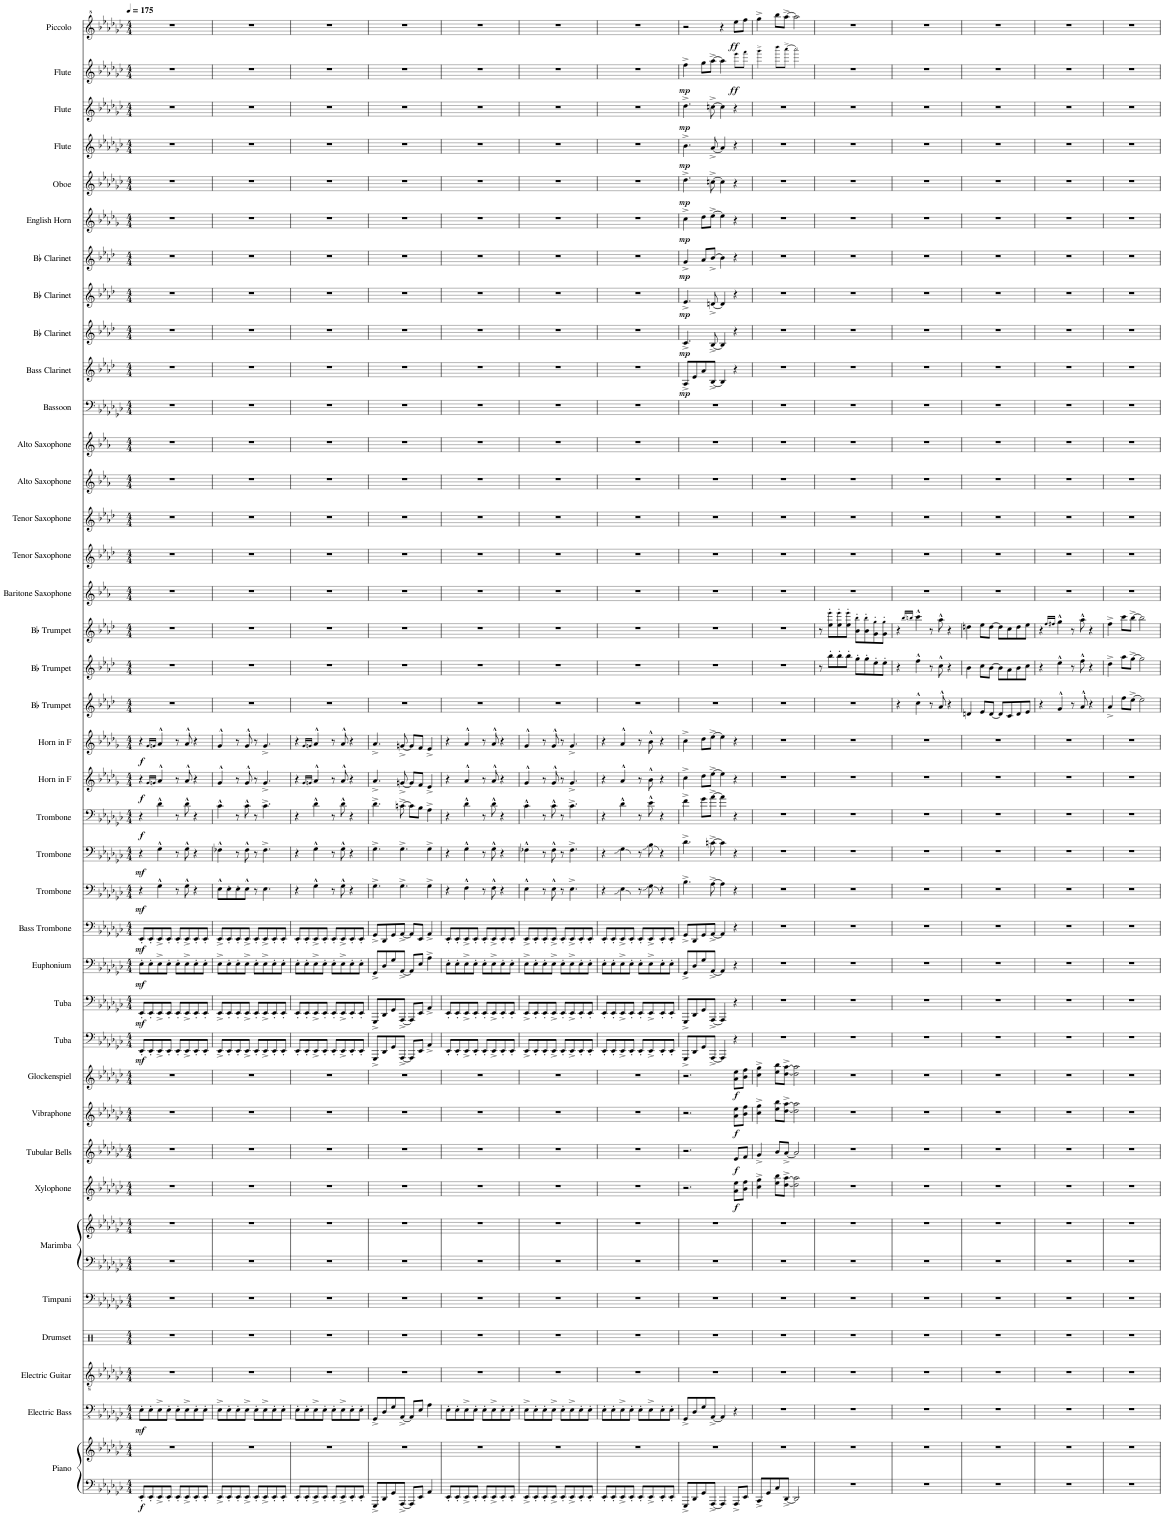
**kern	**kern	**dynam	**kern	**dynam	**kern	**kern	**kern	**kern	**kern	**kern	**dynam	**kern	**dynam	**kern	**dynam	**kern	**dynam	**kern	**dynam	**kern	**dynam	**kern	**dynam	**kern	**dynam	**kern	**dynam	**kern	**dynam	**kern	**dynam	**kern	**dynam	**kern	**dynam	**kern	**kern	**kern	**kern	**kern	**kern	**kern	**kern	**kern	**kern	**dynam	**kern	**dynam	**kern	**dynam	**kern	**dynam	**kern	**dynam	**kern	**dynam	**kern	**dynam	**kern	**dynam	**kern	**dynam	**kern	**dynam
*part38	*part38	*part38	*part37	*part37	*part36	*part35	*part34	*part33	*part33	*part32	*part32	*part31	*part31	*part30	*part30	*part29	*part29	*part28	*part28	*part27	*part27	*part26	*part26	*part25	*part25	*part24	*part24	*part23	*part23	*part22	*part22	*part21	*part21	*part20	*part20	*part19	*part18	*part17	*part16	*part15	*part14	*part13	*part12	*part11	*part10	*part10	*part9	*part9	*part8	*part8	*part7	*part7	*part6	*part6	*part5	*part5	*part4	*part4	*part3	*part3	*part2	*part2	*part1	*part1
*staff40	*staff39	*staff39/40	*staff38	*staff38	*staff37	*staff36	*staff35	*staff34	*staff33	*staff32	*staff32	*staff31	*staff31	*staff30	*staff30	*staff29	*staff29	*staff28	*staff28	*staff27	*staff27	*staff26	*staff26	*staff25	*staff25	*staff24	*staff24	*staff23	*staff23	*staff22	*staff22	*staff21	*staff21	*staff20	*staff20	*staff19	*staff18	*staff17	*staff16	*staff15	*staff14	*staff13	*staff12	*staff11	*staff10	*staff10	*staff9	*staff9	*staff8	*staff8	*staff7	*staff7	*staff6	*staff6	*staff5	*staff5	*staff4	*staff4	*staff3	*staff3	*staff2	*staff2	*staff1	*staff1
*I"Piano	*	*	*I"Electric Bass	*	*I"Electric Guitar	*I"Drumset	*I"Timpani	*I"Marimba	*	*I"Xylophone	*	*I"Tubular Bells	*	*I"Vibraphone	*	*I"Glockenspiel	*	*I"Tuba	*	*I"Tuba	*	*I"Euphonium	*	*I"Bass Trombone	*	*I"Trombone	*	*I"Trombone	*	*I"Trombone	*	*I"Horn in F	*	*I"Horn in F	*	*I"Bb Trumpet	*I"Bb Trumpet	*I"Bb Trumpet	*I"Baritone Saxophone	*I"Tenor Saxophone	*I"Tenor Saxophone	*I"Alto Saxophone	*I"Alto Saxophone	*I"Bassoon	*I"Bass Clarinet	*	*I"Bb Clarinet	*	*I"Bb Clarinet	*	*I"Bb Clarinet	*	*I"English Horn	*	*I"Oboe	*	*I"Flute	*	*I"Flute	*	*I"Flute	*	*I"Piccolo	*
*I'Pno.	*	*	*I'El. B.	*	*I'El. Guit.	*I'Drs.	*I'Timp.	*I'Mrm.	*	*I'Xyl.	*	*I'Tu. Be.	*	*I'Vib.	*	*I'Glk.	*	*I'Tba.	*	*I'Tba.	*	*I'Euph.	*	*I'B. Tbn.	*	*I'Tbn.	*	*I'Tbn.	*	*I'Tbn.	*	*	*	*	*	*I'Bb Tpt.	*I'Bb Tpt.	*I'Bb Tpt.	*I'Bar. Sax.	*I'T. Sax.	*I'T. Sax.	*I'A. Sax.	*I'A. Sax.	*I'Bsn.	*I'B. Cl.	*	*I'Bb Cl.	*	*I'Bb Cl.	*	*I'Bb Cl.	*	*I'E. Hn.	*	*I'Ob.	*	*I'Fl.	*	*I'Fl.	*	*I'Fl.	*	*I'Picc.	*
*clefF4	*clefG2	*	*clefFv4	*	*clefGv2	*clefX	*clefF4	*clefF4	*clefG2	*clefG2	*	*clefG2	*	*clefG2	*	*clefG2	*	*clefF4	*	*clefF4	*	*clefF4	*	*clefF4	*	*clefF4	*	*clefF4	*	*clefF4	*	*clefG2	*	*clefG2	*	*clefG2	*clefG2	*clefG2	*clefG2	*clefG2	*clefG2	*clefG2	*clefG2	*clefF4	*clefG2	*	*clefG2	*	*clefG2	*	*clefG2	*	*clefG2	*	*clefG2	*	*clefG2	*	*clefG2	*	*clefG2	*	*clefG^2	*
*	*	*	*	*	*	*	*	*	*	*Trd-7c-12	*	*	*	*	*	*Trd-14c-24	*	*	*	*	*	*	*	*	*	*	*	*	*	*	*	*Trd4c7	*	*Trd4c7	*	*Trd1c2	*Trd1c2	*Trd1c2	*Trd12c21	*Trd8c14	*Trd8c14	*Trd5c9	*Trd5c9	*	*Trd8c14	*	*Trd1c2	*	*Trd1c2	*	*Trd1c2	*	*Trd4c7	*	*	*	*	*	*	*	*	*	*Trd-7c-12	*
*k[b-e-a-d-g-c-]	*k[b-e-a-d-g-c-]	*	*k[b-e-a-d-g-c-]	*	*k[b-e-a-d-g-c-]	*k[]	*k[b-e-a-d-g-c-]	*k[b-e-a-d-g-c-]	*k[b-e-a-d-g-c-]	*k[b-e-a-d-g-c-]	*	*k[b-e-a-d-g-c-]	*	*k[b-e-a-d-g-c-]	*	*k[b-e-a-d-g-c-]	*	*k[b-e-a-d-g-c-]	*	*k[b-e-a-d-g-c-]	*	*k[b-e-a-d-g-c-]	*	*k[b-e-a-d-g-c-]	*	*k[b-e-a-d-g-c-]	*	*k[b-e-a-d-g-c-]	*	*k[b-e-a-d-g-c-]	*	*k[b-e-a-d-g-]	*	*k[b-e-a-d-g-]	*	*k[b-e-a-d-]	*k[b-e-a-d-]	*k[b-e-a-d-]	*k[b-e-a-]	*k[b-e-a-d-]	*k[b-e-a-d-]	*k[b-e-a-]	*k[b-e-a-]	*k[b-e-a-d-g-c-]	*k[b-e-a-d-]	*	*k[b-e-a-d-]	*	*k[b-e-a-d-]	*	*k[b-e-a-d-]	*	*k[b-e-a-d-g-]	*	*k[b-e-a-d-g-c-]	*	*k[b-e-a-d-g-c-]	*	*k[b-e-a-d-g-c-]	*	*k[b-e-a-d-g-c-]	*	*k[b-e-a-d-g-c-]	*
*M4/4	*M4/4	*	*M4/4	*	*M4/4	*M4/4	*M4/4	*M4/4	*M4/4	*M4/4	*	*M4/4	*	*M4/4	*	*M4/4	*	*M4/4	*	*M4/4	*	*M4/4	*	*M4/4	*	*M4/4	*	*M4/4	*	*M4/4	*	*M4/4	*	*M4/4	*	*M4/4	*M4/4	*M4/4	*M4/4	*M4/4	*M4/4	*M4/4	*M4/4	*M4/4	*M4/4	*	*M4/4	*	*M4/4	*	*M4/4	*	*M4/4	*	*M4/4	*	*M4/4	*	*M4/4	*	*M4/4	*	*M4/4	*
*MM175	*MM175	*	*MM175	*	*MM175	*MM175	*MM175	*MM175	*MM175	*MM175	*	*MM175	*	*MM175	*	*MM175	*	*MM175	*	*MM175	*	*MM175	*	*MM175	*	*MM175	*	*MM175	*	*MM175	*	*MM175	*	*MM175	*	*MM175	*MM175	*MM175	*MM175	*MM175	*MM175	*MM175	*MM175	*MM175	*MM175	*	*MM175	*	*MM175	*	*MM175	*	*MM175	*	*MM175	*	*MM175	*	*MM175	*	*MM175	*	*MM175	*
=1	=1	=1	=1	=1	=1	=1	=1	=1	=1	=1	=1	=1	=1	=1	=1	=1	=1	=1	=1	=1	=1	=1	=1	=1	=1	=1	=1	=1	=1	=1	=1	=1	=1	=1	=1	=1	=1	=1	=1	=1	=1	=1	=1	=1	=1	=1	=1	=1	=1	=1	=1	=1	=1	=1	=1	=1	=1	=1	=1	=1	=1	=1	=1	=1
!	!	!LO:DY:b=2	!	!LO:DY:b	!	!	!	!	!	!	!	!	!	!	!	!	!	!	!LO:DY:b	!	!LO:DY:b	!	!LO:DY:b	!	!LO:DY:b	!	!LO:DY:b	!	!LO:DY:b	!	!LO:DY:b	!	!LO:DY:b	!	!LO:DY:b	!	!	!	!	!	!	!	!	!	!	!	!	!	!	!	!	!	!	!	!	!	!	!	!	!	!	!	!	!
8EE-'/L	1r	f	8EE-'\L	mf	1r	1r	1r	1r	1r	1r	.	1r	.	1r	.	1r	.	8EE-'/L	mf	8EE-'/L	mf	8E-'\L	mf	8EE-'/L	mf	4r	mf	4r	mf	4r	f	4r	f	4r	f	1r	1r	1r	1r	1r	1r	1r	1r	1r	1r	.	1r	.	1r	.	1r	.	1r	.	1r	.	1r	.	1r	.	1r	.	1r	.
8EE-'/	.	.	8EE-'\	.	.	.	.	.	.	.	.	.	.	.	.	.	.	8EE-'/	.	8EE-'/	.	8E-'\	.	8EE-'/	.	.	.	.	.	.	.	.	.	.	.	.	.	.	.	.	.	.	.	.	.	.	.	.	.	.	.	.	.	.	.	.	.	.	.	.	.	.	.	.
.	.	.	.	.	.	.	.	.	.	.	.	.	.	.	.	.	.	.	.	.	.	.	.	.	.	.	.	.	.	.	.	16qg-/LL	.	16qg-/LL	.	.	.	.	.	.	.	.	.	.	.	.	.	.	.	.	.	.	.	.	.	.	.	.	.	.	.	.	.	.
.	.	.	.	.	.	.	.	.	.	.	.	.	.	.	.	.	.	.	.	.	.	.	.	.	.	.	.	.	.	.	.	16qgn/JJ	.	16qgn/JJ	.	.	.	.	.	.	.	.	.	.	.	.	.	.	.	.	.	.	.	.	.	.	.	.	.	.	.	.	.	.
8EE-^/	.	.	8EE-^\	.	.	.	.	.	.	.	.	.	.	.	.	.	.	8EE-^/	.	8EE-^/	.	8E-^\	.	8EE-^/	.	4G-^^\	.	4G-^^\	.	4d-^^\	.	4a-^^/	.	4a-^^/	.	.	.	.	.	.	.	.	.	.	.	.	.	.	.	.	.	.	.	.	.	.	.	.	.	.	.	.	.	.
8EE-'/J	.	.	8EE-'\J	.	.	.	.	.	.	.	.	.	.	.	.	.	.	8EE-'/J	.	8EE-'/J	.	8E-'\J	.	8EE-'/J	.	.	.	.	.	.	.	.	.	.	.	.	.	.	.	.	.	.	.	.	.	.	.	.	.	.	.	.	.	.	.	.	.	.	.	.	.	.	.	.
8EE-'/L	.	.	8EE-'\L	.	.	.	.	.	.	.	.	.	.	.	.	.	.	8EE-'/L	.	8EE-'/L	.	8E-'\L	.	8EE-'/L	.	8r	.	8r	.	8r	.	8r	.	8r	.	.	.	.	.	.	.	.	.	.	.	.	.	.	.	.	.	.	.	.	.	.	.	.	.	.	.	.	.	.
8EE-^/	.	.	8EE-^\	.	.	.	.	.	.	.	.	.	.	.	.	.	.	8EE-^/	.	8EE-^/	.	8E-^\	.	8EE-^/	.	8G-^^\	.	8G-^^\	.	8d-^^\	.	8a-^^/	.	8a-^^/	.	.	.	.	.	.	.	.	.	.	.	.	.	.	.	.	.	.	.	.	.	.	.	.	.	.	.	.	.	.
8EE-'/	.	.	8EE-'\	.	.	.	.	.	.	.	.	.	.	.	.	.	.	8EE-'/	.	8EE-'/	.	8E-'\	.	8EE-'/	.	4r	.	4r	.	4r	.	4r	.	4r	.	.	.	.	.	.	.	.	.	.	.	.	.	.	.	.	.	.	.	.	.	.	.	.	.	.	.	.	.	.
8EE-'/J	.	.	8EE-'\J	.	.	.	.	.	.	.	.	.	.	.	.	.	.	8EE-'/J	.	8EE-'/J	.	8E-'\J	.	8EE-'/J	.	.	.	.	.	.	.	.	.	.	.	.	.	.	.	.	.	.	.	.	.	.	.	.	.	.	.	.	.	.	.	.	.	.	.	.	.	.	.	.
=2	=2	=2	=2	=2	=2	=2	=2	=2	=2	=2	=2	=2	=2	=2	=2	=2	=2	=2	=2	=2	=2	=2	=2	=2	=2	=2	=2	=2	=2	=2	=2	=2	=2	=2	=2	=2	=2	=2	=2	=2	=2	=2	=2	=2	=2	=2	=2	=2	=2	=2	=2	=2	=2	=2	=2	=2	=2	=2	=2	=2	=2	=2	=2	=2
8EE-^/L	1r	.	8EE-^\L	.	1r	1r	1r	1r	1r	1r	.	1r	.	1r	.	1r	.	8EE-^/L	.	8EE-^/L	.	8E-^\L	.	8EE-^/L	.	8E-^^\L	.	4F-X^^\	.	4c-^^\	.	4g-^^/	.	4g-^^/	.	1r	1r	1r	1r	1r	1r	1r	1r	1r	1r	.	1r	.	1r	.	1r	.	1r	.	1r	.	1r	.	1r	.	1r	.	1r	.
8EE-'/	.	.	8EE-'\	.	.	.	.	.	.	.	.	.	.	.	.	.	.	8EE-'/	.	8EE-'/	.	8E-'\	.	8EE-'/	.	8E-'\	.	.	.	.	.	.	.	.	.	.	.	.	.	.	.	.	.	.	.	.	.	.	.	.	.	.	.	.	.	.	.	.	.	.	.	.	.	.
8EE-'/	.	.	8EE-'\	.	.	.	.	.	.	.	.	.	.	.	.	.	.	8EE-'/	.	8EE-'/	.	8E-'\	.	8EE-'/	.	8E-'\	.	8r	.	8r	.	8r	.	8r	.	.	.	.	.	.	.	.	.	.	.	.	.	.	.	.	.	.	.	.	.	.	.	.	.	.	.	.	.	.
8EE-^/J	.	.	8EE-^\J	.	.	.	.	.	.	.	.	.	.	.	.	.	.	8EE-^/J	.	8EE-^/J	.	8E-^\J	.	8EE-^/J	.	8E-^^\J	.	8F-^^\	.	8c-^^\	.	8g-^^/	.	8g-^^/	.	.	.	.	.	.	.	.	.	.	.	.	.	.	.	.	.	.	.	.	.	.	.	.	.	.	.	.	.	.
8EE-'/L	.	.	8EE-'\L	.	.	.	.	.	.	.	.	.	.	.	.	.	.	8EE-'/L	.	8EE-'/L	.	8E-'\L	.	8EE-'/L	.	8r	.	8r	.	8r	.	8r	.	8r	.	.	.	.	.	.	.	.	.	.	.	.	.	.	.	.	.	.	.	.	.	.	.	.	.	.	.	.	.	.
8EE-^/	.	.	8EE-^\	.	.	.	.	.	.	.	.	.	.	.	.	.	.	8EE-^/	.	8EE-^/	.	8E-^\	.	8EE-^/	.	4.E-\	.	4.F-^\	.	4.c-^\	.	4.g-^/	.	4.g-^/	.	.	.	.	.	.	.	.	.	.	.	.	.	.	.	.	.	.	.	.	.	.	.	.	.	.	.	.	.	.
8EE-'/	.	.	8EE-'\	.	.	.	.	.	.	.	.	.	.	.	.	.	.	8EE-'/	.	8EE-'/	.	8E-'\	.	8EE-'/	.	.	.	.	.	.	.	.	.	.	.	.	.	.	.	.	.	.	.	.	.	.	.	.	.	.	.	.	.	.	.	.	.	.	.	.	.	.	.	.
8EE-'/J	.	.	8EE-'\J	.	.	.	.	.	.	.	.	.	.	.	.	.	.	8EE-'/J	.	8EE-'/J	.	8E-'\J	.	8EE-'/J	.	.	.	.	.	.	.	.	.	.	.	.	.	.	.	.	.	.	.	.	.	.	.	.	.	.	.	.	.	.	.	.	.	.	.	.	.	.	.	.
=3	=3	=3	=3	=3	=3	=3	=3	=3	=3	=3	=3	=3	=3	=3	=3	=3	=3	=3	=3	=3	=3	=3	=3	=3	=3	=3	=3	=3	=3	=3	=3	=3	=3	=3	=3	=3	=3	=3	=3	=3	=3	=3	=3	=3	=3	=3	=3	=3	=3	=3	=3	=3	=3	=3	=3	=3	=3	=3	=3	=3	=3	=3	=3	=3
8EE-'/L	1r	.	8EE-'\L	.	1r	1r	1r	1r	1r	1r	.	1r	.	1r	.	1r	.	8EE-'/L	.	8EE-'/L	.	8E-'\L	.	8EE-'/L	.	4r	.	4r	.	4r	.	4r	.	4r	.	1r	1r	1r	1r	1r	1r	1r	1r	1r	1r	.	1r	.	1r	.	1r	.	1r	.	1r	.	1r	.	1r	.	1r	.	1r	.
8EE-'/	.	.	8EE-'\	.	.	.	.	.	.	.	.	.	.	.	.	.	.	8EE-'/	.	8EE-'/	.	8E-'\	.	8EE-'/	.	.	.	.	.	.	.	.	.	.	.	.	.	.	.	.	.	.	.	.	.	.	.	.	.	.	.	.	.	.	.	.	.	.	.	.	.	.	.	.
.	.	.	.	.	.	.	.	.	.	.	.	.	.	.	.	.	.	.	.	.	.	.	.	.	.	.	.	.	.	.	.	16qg-/LL	.	16qg-/LL	.	.	.	.	.	.	.	.	.	.	.	.	.	.	.	.	.	.	.	.	.	.	.	.	.	.	.	.	.	.
.	.	.	.	.	.	.	.	.	.	.	.	.	.	.	.	.	.	.	.	.	.	.	.	.	.	.	.	.	.	.	.	16qgn/JJ	.	16qgn/JJ	.	.	.	.	.	.	.	.	.	.	.	.	.	.	.	.	.	.	.	.	.	.	.	.	.	.	.	.	.	.
8EE-^/	.	.	8EE-^\	.	.	.	.	.	.	.	.	.	.	.	.	.	.	8EE-^/	.	8EE-^/	.	8E-^\	.	8EE-^/	.	4G-^^\	.	4G-^^\	.	4d-^^\	.	4a-^^/	.	4a-^^/	.	.	.	.	.	.	.	.	.	.	.	.	.	.	.	.	.	.	.	.	.	.	.	.	.	.	.	.	.	.
8EE-'/J	.	.	8EE-'\J	.	.	.	.	.	.	.	.	.	.	.	.	.	.	8EE-'/J	.	8EE-'/J	.	8E-'\J	.	8EE-'/J	.	.	.	.	.	.	.	.	.	.	.	.	.	.	.	.	.	.	.	.	.	.	.	.	.	.	.	.	.	.	.	.	.	.	.	.	.	.	.	.
8EE-'/L	.	.	8EE-'\L	.	.	.	.	.	.	.	.	.	.	.	.	.	.	8EE-'/L	.	8EE-'/L	.	8E-'\L	.	8EE-'/L	.	8r	.	8r	.	8r	.	8r	.	8r	.	.	.	.	.	.	.	.	.	.	.	.	.	.	.	.	.	.	.	.	.	.	.	.	.	.	.	.	.	.
8EE-^/	.	.	8EE-^\	.	.	.	.	.	.	.	.	.	.	.	.	.	.	8EE-^/	.	8EE-^/	.	8E-^\	.	8EE-^/	.	8G-^^\	.	8G-^^\	.	8d-^^\	.	8a-^^/	.	8a-^^/	.	.	.	.	.	.	.	.	.	.	.	.	.	.	.	.	.	.	.	.	.	.	.	.	.	.	.	.	.	.
8EE-'/	.	.	8EE-'\	.	.	.	.	.	.	.	.	.	.	.	.	.	.	8EE-'/	.	8EE-'/	.	8E-'\	.	8EE-'/	.	4r	.	4r	.	4r	.	4r	.	4r	.	.	.	.	.	.	.	.	.	.	.	.	.	.	.	.	.	.	.	.	.	.	.	.	.	.	.	.	.	.
8EE-'/J	.	.	8EE-'\J	.	.	.	.	.	.	.	.	.	.	.	.	.	.	8EE-'/J	.	8EE-'/J	.	8E-'\J	.	8EE-'/J	.	.	.	.	.	.	.	.	.	.	.	.	.	.	.	.	.	.	.	.	.	.	.	.	.	.	.	.	.	.	.	.	.	.	.	.	.	.	.	.
=4	=4	=4	=4	=4	=4	=4	=4	=4	=4	=4	=4	=4	=4	=4	=4	=4	=4	=4	=4	=4	=4	=4	=4	=4	=4	=4	=4	=4	=4	=4	=4	=4	=4	=4	=4	=4	=4	=4	=4	=4	=4	=4	=4	=4	=4	=4	=4	=4	=4	=4	=4	=4	=4	=4	=4	=4	=4	=4	=4	=4	=4	=4	=4	=4
8GGG-^/L	1r	.	8GGG-^/L	.	1r	1r	1r	1r	1r	1r	.	1r	.	1r	.	1r	.	8GGG-^/L	.	8GGG-^/L	.	8GG-^/L	.	8GG-^/L	.	4.G-^\	.	4.G-^\	.	4.d-^\	.	4.a-^/	.	4.a-^/	.	1r	1r	1r	1r	1r	1r	1r	1r	1r	1r	.	1r	.	1r	.	1r	.	1r	.	1r	.	1r	.	1r	.	1r	.	1r	.
8DD-/	.	.	8DD-/	.	.	.	.	.	.	.	.	.	.	.	.	.	.	8DD-/	.	8DD-/	.	8D-/	.	8DD-/	.	.	.	.	.	.	.	.	.	.	.	.	.	.	.	.	.	.	.	.	.	.	.	.	.	.	.	.	.	.	.	.	.	.	.	.	.	.	.	.
8GG-/	.	.	8GG-/	.	.	.	.	.	.	.	.	.	.	.	.	.	.	8GG-/	.	8GG-/	.	8G-/	.	8GG-/	.	.	.	.	.	.	.	.	.	.	.	.	.	.	.	.	.	.	.	.	.	.	.	.	.	.	.	.	.	.	.	.	.	.	.	.	.	.	.	.
[8AAA-^/J	.	.	[8AAA-^/J	.	.	.	.	.	.	.	.	.	.	.	.	.	.	[8AAA-^/J	.	[8AAA-^/J	.	[8AA-^/J	.	[8AA-^/J	.	4.G-^\	.	4.G-^\	.	[8cn^\	.	[8gn^/	.	[8gn^/	.	.	.	.	.	.	.	.	.	.	.	.	.	.	.	.	.	.	.	.	.	.	.	.	.	.	.	.	.	.
8AAA-/L]	.	.	8AAA-/L]	.	.	.	.	.	.	.	.	.	.	.	.	.	.	8AAA-/L]	.	8AAA-/L]	.	8AA-/L]	.	8AA-/L]	.	.	.	.	.	8c\L]	.	8g/L]	.	8g/L]	.	.	.	.	.	.	.	.	.	.	.	.	.	.	.	.	.	.	.	.	.	.	.	.	.	.	.	.	.	.
8EE-/J	.	.	8EE-/J	.	.	.	.	.	.	.	.	.	.	.	.	.	.	8EE-/J	.	8EE-/J	.	8E-/J	.	8EE-/J	.	.	.	.	.	8B-\J	.	8f/J	.	8f/J	.	.	.	.	.	.	.	.	.	.	.	.	.	.	.	.	.	.	.	.	.	.	.	.	.	.	.	.	.	.
4AA-/	.	.	4AA-\	.	.	.	.	.	.	.	.	.	.	.	.	.	.	4AA-^/	.	4AA-^/	.	4A-^\	.	4AA-^/	.	4G-^\	.	4G-^\	.	4A-^\	.	4e-^/	.	4e-^/	.	.	.	.	.	.	.	.	.	.	.	.	.	.	.	.	.	.	.	.	.	.	.	.	.	.	.	.	.	.
=5	=5	=5	=5	=5	=5	=5	=5	=5	=5	=5	=5	=5	=5	=5	=5	=5	=5	=5	=5	=5	=5	=5	=5	=5	=5	=5	=5	=5	=5	=5	=5	=5	=5	=5	=5	=5	=5	=5	=5	=5	=5	=5	=5	=5	=5	=5	=5	=5	=5	=5	=5	=5	=5	=5	=5	=5	=5	=5	=5	=5	=5	=5	=5	=5
8EE-'/L	1r	.	8EE-'\L	.	1r	1r	1r	1r	1r	1r	.	1r	.	1r	.	1r	.	8EE-'/L	.	8EE-'/L	.	8E-'\L	.	8EE-'/L	.	4r	.	4r	.	4r	.	4r	.	4r	.	1r	1r	1r	1r	1r	1r	1r	1r	1r	1r	.	1r	.	1r	.	1r	.	1r	.	1r	.	1r	.	1r	.	1r	.	1r	.
8EE-'/	.	.	8EE-'\	.	.	.	.	.	.	.	.	.	.	.	.	.	.	8EE-'/	.	8EE-'/	.	8E-'\	.	8EE-'/	.	.	.	.	.	.	.	.	.	.	.	.	.	.	.	.	.	.	.	.	.	.	.	.	.	.	.	.	.	.	.	.	.	.	.	.	.	.	.	.
8EE-^/	.	.	8EE-^\	.	.	.	.	.	.	.	.	.	.	.	.	.	.	8EE-^/	.	8EE-^/	.	8E-^\	.	8EE-^/	.	4F^^\	.	4G-^^\	.	4d-^^\	.	4a-^^/	.	4a-^^/	.	.	.	.	.	.	.	.	.	.	.	.	.	.	.	.	.	.	.	.	.	.	.	.	.	.	.	.	.	.
8EE-'/J	.	.	8EE-'\J	.	.	.	.	.	.	.	.	.	.	.	.	.	.	8EE-'/J	.	8EE-'/J	.	8E-'\J	.	8EE-'/J	.	.	.	.	.	.	.	.	.	.	.	.	.	.	.	.	.	.	.	.	.	.	.	.	.	.	.	.	.	.	.	.	.	.	.	.	.	.	.	.
8EE-'/L	.	.	8EE-'\L	.	.	.	.	.	.	.	.	.	.	.	.	.	.	8EE-'/L	.	8EE-'/L	.	8E-'\L	.	8EE-'/L	.	8r	.	8r	.	8r	.	8r	.	8r	.	.	.	.	.	.	.	.	.	.	.	.	.	.	.	.	.	.	.	.	.	.	.	.	.	.	.	.	.	.
8EE-^/	.	.	8EE-^\	.	.	.	.	.	.	.	.	.	.	.	.	.	.	8EE-^/	.	8EE-^/	.	8E-^\	.	8EE-^/	.	8F^^\	.	8G-^^\	.	8d-^^\	.	8a-^^/	.	8a-^^/	.	.	.	.	.	.	.	.	.	.	.	.	.	.	.	.	.	.	.	.	.	.	.	.	.	.	.	.	.	.
8EE-'/	.	.	8EE-'\	.	.	.	.	.	.	.	.	.	.	.	.	.	.	8EE-'/	.	8EE-'/	.	8E-'\	.	8EE-'/	.	4r	.	4r	.	4r	.	4r	.	4r	.	.	.	.	.	.	.	.	.	.	.	.	.	.	.	.	.	.	.	.	.	.	.	.	.	.	.	.	.	.
8EE-'/J	.	.	8EE-'\J	.	.	.	.	.	.	.	.	.	.	.	.	.	.	8EE-'/J	.	8EE-'/J	.	8E-'\J	.	8EE-'/J	.	.	.	.	.	.	.	.	.	.	.	.	.	.	.	.	.	.	.	.	.	.	.	.	.	.	.	.	.	.	.	.	.	.	.	.	.	.	.	.
=6	=6	=6	=6	=6	=6	=6	=6	=6	=6	=6	=6	=6	=6	=6	=6	=6	=6	=6	=6	=6	=6	=6	=6	=6	=6	=6	=6	=6	=6	=6	=6	=6	=6	=6	=6	=6	=6	=6	=6	=6	=6	=6	=6	=6	=6	=6	=6	=6	=6	=6	=6	=6	=6	=6	=6	=6	=6	=6	=6	=6	=6	=6	=6	=6
8EE-^/L	1r	.	8EE-^\L	.	1r	1r	1r	1r	1r	1r	.	1r	.	1r	.	1r	.	8EE-^/L	.	8EE-^/L	.	8E-^\L	.	8EE-^/L	.	4E-^^\	.	4F-X^^\	.	4c-^^\	.	4g-^^/	.	4g-^^/	.	1r	1r	1r	1r	1r	1r	1r	1r	1r	1r	.	1r	.	1r	.	1r	.	1r	.	1r	.	1r	.	1r	.	1r	.	1r	.
8EE-'/	.	.	8EE-'\	.	.	.	.	.	.	.	.	.	.	.	.	.	.	8EE-'/	.	8EE-'/	.	8E-'\	.	8EE-'/	.	.	.	.	.	.	.	.	.	.	.	.	.	.	.	.	.	.	.	.	.	.	.	.	.	.	.	.	.	.	.	.	.	.	.	.	.	.	.	.
8EE-'/	.	.	8EE-'\	.	.	.	.	.	.	.	.	.	.	.	.	.	.	8EE-'/	.	8EE-'/	.	8E-'\	.	8EE-'/	.	8r	.	8r	.	8r	.	8r	.	8r	.	.	.	.	.	.	.	.	.	.	.	.	.	.	.	.	.	.	.	.	.	.	.	.	.	.	.	.	.	.
8EE-^/J	.	.	8EE-^\J	.	.	.	.	.	.	.	.	.	.	.	.	.	.	8EE-^/J	.	8EE-^/J	.	8E-^\J	.	8EE-^/J	.	8E-^^\	.	8F-^^\	.	8c-^^\	.	8g-^^/	.	8g-^^/	.	.	.	.	.	.	.	.	.	.	.	.	.	.	.	.	.	.	.	.	.	.	.	.	.	.	.	.	.	.
8EE-'/L	.	.	8EE-'\L	.	.	.	.	.	.	.	.	.	.	.	.	.	.	8EE-'/L	.	8EE-'/L	.	8E-'\L	.	8EE-'/L	.	8r	.	8r	.	8r	.	8r	.	8r	.	.	.	.	.	.	.	.	.	.	.	.	.	.	.	.	.	.	.	.	.	.	.	.	.	.	.	.	.	.
8EE-^/	.	.	8EE-^\	.	.	.	.	.	.	.	.	.	.	.	.	.	.	8EE-^/	.	8EE-^/	.	8E-^\	.	8EE-^/	.	4.E-^\	.	4.F-^\	.	4.c-^\	.	4.g-^/	.	4.g-^/	.	.	.	.	.	.	.	.	.	.	.	.	.	.	.	.	.	.	.	.	.	.	.	.	.	.	.	.	.	.
8EE-'/	.	.	8EE-'\	.	.	.	.	.	.	.	.	.	.	.	.	.	.	8EE-'/	.	8EE-'/	.	8E-'\	.	8EE-'/	.	.	.	.	.	.	.	.	.	.	.	.	.	.	.	.	.	.	.	.	.	.	.	.	.	.	.	.	.	.	.	.	.	.	.	.	.	.	.	.
8EE-'/J	.	.	8EE-'\J	.	.	.	.	.	.	.	.	.	.	.	.	.	.	8EE-'/J	.	8EE-'/J	.	8E-'\J	.	8EE-'/J	.	.	.	.	.	.	.	.	.	.	.	.	.	.	.	.	.	.	.	.	.	.	.	.	.	.	.	.	.	.	.	.	.	.	.	.	.	.	.	.
=7	=7	=7	=7	=7	=7	=7	=7	=7	=7	=7	=7	=7	=7	=7	=7	=7	=7	=7	=7	=7	=7	=7	=7	=7	=7	=7	=7	=7	=7	=7	=7	=7	=7	=7	=7	=7	=7	=7	=7	=7	=7	=7	=7	=7	=7	=7	=7	=7	=7	=7	=7	=7	=7	=7	=7	=7	=7	=7	=7	=7	=7	=7	=7	=7
8EE-'/L	1r	.	8EE-'\L	.	1r	1r	1r	1r	1r	1r	.	1r	.	1r	.	1r	.	8EE-'/L	.	8EE-'/L	.	8E-'\L	.	8EE-'/L	.	4r	.	4r	.	4r	.	4r	.	4r	.	1r	1r	1r	1r	1r	1r	1r	1r	1r	1r	.	1r	.	1r	.	1r	.	1r	.	1r	.	1r	.	1r	.	1r	.	1r	.
8EE-'/	.	.	8EE-'\	.	.	.	.	.	.	.	.	.	.	.	.	.	.	8EE-'/	.	8EE-'/	.	8E-'\	.	8EE-'/	.	.	.	.	.	.	.	.	.	.	.	.	.	.	.	.	.	.	.	.	.	.	.	.	.	.	.	.	.	.	.	.	.	.	.	.	.	.	.	.
8EE-^/	.	.	8EE-^\	.	.	.	.	.	.	.	.	.	.	.	.	.	.	8EE-^/	.	8EE-^/	.	8E-^\	.	8EE-^/	.	4E-\	.	4G-\	.	4d-^^\	.	4a-^^/	.	4a-^^/	.	.	.	.	.	.	.	.	.	.	.	.	.	.	.	.	.	.	.	.	.	.	.	.	.	.	.	.	.	.
8EE-'/J	.	.	8EE-'\J	.	.	.	.	.	.	.	.	.	.	.	.	.	.	8EE-'/J	.	8EE-'/J	.	8E-'\J	.	8EE-'/J	.	.	.	.	.	.	.	.	.	.	.	.	.	.	.	.	.	.	.	.	.	.	.	.	.	.	.	.	.	.	.	.	.	.	.	.	.	.	.	.
8EE-'/L	.	.	8EE-'\L	.	.	.	.	.	.	.	.	.	.	.	.	.	.	8EE-'/L	.	8EE-'/L	.	8E-'\L	.	8EE-'/L	.	8r	.	8r	.	8r	.	8r	.	8r	.	.	.	.	.	.	.	.	.	.	.	.	.	.	.	.	.	.	.	.	.	.	.	.	.	.	.	.	.	.
8EE-^/	.	.	8EE-^\	.	.	.	.	.	.	.	.	.	.	.	.	.	.	8EE-^/	.	8EE-^/	.	8E-^\	.	8EE-^/	.	8G-\	.	8B-\	.	8e-^^\	.	8b-^^\	.	8b-^^\	.	.	.	.	.	.	.	.	.	.	.	.	.	.	.	.	.	.	.	.	.	.	.	.	.	.	.	.	.	.
8EE-'/	.	.	8EE-'\	.	.	.	.	.	.	.	.	.	.	.	.	.	.	8EE-'/	.	8EE-'/	.	8E-'\	.	8EE-'/	.	4r	.	4r	.	4r	.	4r	.	4r	.	.	.	.	.	.	.	.	.	.	.	.	.	.	.	.	.	.	.	.	.	.	.	.	.	.	.	.	.	.
8EE-'/J	.	.	8EE-'\J	.	.	.	.	.	.	.	.	.	.	.	.	.	.	8EE-'/J	.	8EE-'/J	.	8E-'\J	.	8EE-'/J	.	.	.	.	.	.	.	.	.	.	.	.	.	.	.	.	.	.	.	.	.	.	.	.	.	.	.	.	.	.	.	.	.	.	.	.	.	.	.	.
=8	=8	=8	=8	=8	=8	=8	=8	=8	=8	=8	=8	=8	=8	=8	=8	=8	=8	=8	=8	=8	=8	=8	=8	=8	=8	=8	=8	=8	=8	=8	=8	=8	=8	=8	=8	=8	=8	=8	=8	=8	=8	=8	=8	=8	=8	=8	=8	=8	=8	=8	=8	=8	=8	=8	=8	=8	=8	=8	=8	=8	=8	=8	=8	=8
!	!	!	!	!	!	!	!	!	!	!	!	!	!	!	!	!	!	!	!	!	!	!	!	!	!	!	!	!	!	!	!	!	!	!	!	!	!	!	!	!	!	!	!	!	!	!LO:DY:b	!	!LO:DY:b	!	!LO:DY:b	!	!LO:DY:b	!	!LO:DY:b	!	!LO:DY:b	!	!LO:DY:b	!	!LO:DY:b	!	!LO:DY:b	!	!
8GGG-^/L	1r	.	8GGG-^/L	.	1r	1r	1r	1r	1r	2.r	.	2.r	.	2.r	.	2.r	.	8GGG-^/L	.	8GGG-^/L	.	8GG-^/L	.	8GG-^/L	.	4.B-^\	.	4.d-^\	.	4f^\	.	4cc^\	.	4cc^\	.	1r	1r	1r	1r	1r	1r	1r	1r	1r	8A-^/L	mp	4.c^/	mp	4.e-^/	mp	4g^/	mp	4cc^\	mp	4.dd-^\	mp	4.b-^\	mp	4.dd-^\	mp	4ff^\	mp	2r	.
8DD-/	.	.	8DD-/	.	.	.	.	.	.	.	.	.	.	.	.	.	.	8DD-/	.	8DD-/	.	8D-/	.	8DD-/	.	.	.	.	.	.	.	.	.	.	.	.	.	.	.	.	.	.	.	.	8e-/	.	.	.	.	.	.	.	.	.	.	.	.	.	.	.	.	.	.	.
8GG-/	.	.	8GG-/	.	.	.	.	.	.	.	.	.	.	.	.	.	.	8GG-/	.	8GG-/	.	8G-/	.	8GG-/	.	.	.	.	.	8g-\L	.	8dd-\L	.	8dd-\L	.	.	.	.	.	.	.	.	.	.	8a-/	.	.	.	.	.	8a-/L	.	8dd-\L	.	.	.	.	.	.	.	8gg-\L	.	.	.
[8AAA-^/J	.	.	[8AAA-^/J	.	.	.	.	.	.	.	.	.	.	.	.	.	.	[8AAA-^/J	.	[8AAA-^/J	.	[8AA-^/J	.	[8AA-^/J	.	[8A-^\	.	[8cn^\	.	[8a-^\J	.	[8ee-^\J	.	[8ee-^\J	.	.	.	.	.	.	.	.	.	.	[8B-^/J	.	[8B-^/	.	[8dn^/	.	[8b-^/J	.	[8ee-^\J	.	[8ccn^\	.	[8a-^/	.	[8ccn^\	.	[8aa-^\J	.	.	.
4AAA-/]	.	.	4AAA-/]	.	.	.	.	.	.	.	.	.	.	.	.	.	.	4AAA-/]	.	4AAA-/]	.	4AA-/]	.	4AA-/]	.	4A-\]	.	4c\]	.	4a-\]	.	4ee-\]	.	4ee-\]	.	.	.	.	.	.	.	.	.	.	4B-/]	.	4B-/]	.	4d/]	.	4b-\]	.	4ee-\]	.	4cc\]	.	4a-/]	.	4cc\]	.	4aa-\]	.	4r	.
!	!	!	!	!	!	!	!	!	!	!	!LO:DY:b	!	!LO:DY:b	!	!LO:DY:b	!	!LO:DY:b	!	!	!	!	!	!	!	!	!	!	!	!	!	!	!	!	!	!	!	!	!	!	!	!	!	!	!	!	!	!	!	!	!	!	!	!	!	!	!	!	!	!	!	!	!LO:DY:b	!	!LO:DY:b
8AAA-^/L	.	.	4r	.	.	.	.	.	.	8a-\ 8ee-\L	f	8e-/L	f	8a-\ 8ee-\L	f	8a-\ 8ee-\L	f	4r	.	4r	.	4r	.	4r	.	4r	.	4r	.	4r	.	4r	.	4r	.	.	.	.	.	.	.	.	.	.	4r	.	4r	.	4r	.	4r	.	4r	.	4r	.	4r	.	4r	.	8eee-!\L	ff	8eee-\L	ff
8EE-/J	.	.	.	.	.	.	.	.	.	8b-\ 8ff\J	.	8f/J	.	8b-\ 8ff\J	.	8b-\ 8ff\J	.	.	.	.	.	.	.	.	.	.	.	.	.	.	.	.	.	.	.	.	.	.	.	.	.	.	.	.	.	.	.	.	.	.	.	.	.	.	.	.	.	.	.	.	8fff!\J	.	8fff\J	.
=9	=9	=9	=9	=9	=9	=9	=9	=9	=9	=9	=9	=9	=9	=9	=9	=9	=9	=9	=9	=9	=9	=9	=9	=9	=9	=9	=9	=9	=9	=9	=9	=9	=9	=9	=9	=9	=9	=9	=9	=9	=9	=9	=9	=9	=9	=9	=9	=9	=9	=9	=9	=9	=9	=9	=9	=9	=9	=9	=9	=9	=9	=9	=9	=9
8CC-^/L	1r	.	1r	.	1r	1r	1r	1r	1r	4cc-\^ 4gg-\^	.	4g-^/	.	4cc-\^ 4gg-\^	.	4cc-\^ 4gg-\^	.	1r	.	1r	.	1r	.	1r	.	1r	.	1r	.	1r	.	1r	.	1r	.	1r	1r	1r	1r	1r	1r	1r	1r	1r	1r	.	1r	.	1r	.	1r	.	1r	.	1r	.	1r	.	1r	.	4ggg-^!\	.	4ggg-^\	.
8GG-/	.	.	.	.	.	.	.	.	.	.	.	.	.	.	.	.	.	.	.	.	.	.	.	.	.	.	.	.	.	.	.	.	.	.	.	.	.	.	.	.	.	.	.	.	.	.	.	.	.	.	.	.	.	.	.	.	.	.	.	.	.	.	.	.
8C-/	.	.	.	.	.	.	.	.	.	8ee-\ 8bb-\L	.	8b-/L	.	8ee-\ 8bb-\L	.	8ee-\ 8bb-\L	.	.	.	.	.	.	.	.	.	.	.	.	.	.	.	.	.	.	.	.	.	.	.	.	.	.	.	.	.	.	.	.	.	.	.	.	.	.	.	.	.	.	.	.	8bbb-!\L	.	8bbb-\L	.
[8DD-^/J	.	.	.	.	.	.	.	.	.	[8dd-\^ [8aa-\^J	.	[8a-^/J	.	[8dd-\^ [8aa-\^J	.	[8dd-\^ [8aa-\^J	.	.	.	.	.	.	.	.	.	.	.	.	.	.	.	.	.	.	.	.	.	.	.	.	.	.	.	.	.	.	.	.	.	.	.	.	.	.	.	.	.	.	.	.	[8aaa-^!\J	.	[8aaa-^\J	.
2DD-/]	.	.	.	.	.	.	.	.	.	2dd-\] 2aa-\]	.	2a-/]	.	2dd-\] 2aa-\]	.	2dd-\] 2aa-\]	.	.	.	.	.	.	.	.	.	.	.	.	.	.	.	.	.	.	.	.	.	.	.	.	.	.	.	.	.	.	.	.	.	.	.	.	.	.	.	.	.	.	.	.	2aaa-!\]	.	2aaa-\]	.
=10	=10	=10	=10	=10	=10	=10	=10	=10	=10	=10	=10	=10	=10	=10	=10	=10	=10	=10	=10	=10	=10	=10	=10	=10	=10	=10	=10	=10	=10	=10	=10	=10	=10	=10	=10	=10	=10	=10	=10	=10	=10	=10	=10	=10	=10	=10	=10	=10	=10	=10	=10	=10	=10	=10	=10	=10	=10	=10	=10	=10	=10	=10	=10	=10
1r	1r	.	1r	.	1r	1r	1r	1r	1r	1r	.	1r	.	1r	.	1r	.	1r	.	1r	.	1r	.	1r	.	1r	.	1r	.	1r	.	1r	.	1r	.	1r	8r	8r	1r	1r	1r	1r	1r	1r	1r	.	1r	.	1r	.	1r	.	1r	.	1r	.	1r	.	1r	.	1r	.	1r	.
.	.	.	.	.	.	.	.	.	.	.	.	.	.	.	.	.	.	.	.	.	.	.	.	.	.	.	.	.	.	.	.	.	.	.	.	.	8bb-'\L	8ee-\' 8eee-!\'L	.	.	.	.	.	.	.	.	.	.	.	.	.	.	.	.	.	.	.	.	.	.	.	.	.	.
.	.	.	.	.	.	.	.	.	.	.	.	.	.	.	.	.	.	.	.	.	.	.	.	.	.	.	.	.	.	.	.	.	.	.	.	.	8bb-'\	8ee-\' 8eee-!\'	.	.	.	.	.	.	.	.	.	.	.	.	.	.	.	.	.	.	.	.	.	.	.	.	.	.
.	.	.	.	.	.	.	.	.	.	.	.	.	.	.	.	.	.	.	.	.	.	.	.	.	.	.	.	.	.	.	.	.	.	.	.	.	8bb-'\J	8ee-\' 8eee-!\'J	.	.	.	.	.	.	.	.	.	.	.	.	.	.	.	.	.	.	.	.	.	.	.	.	.	.
.	.	.	.	.	.	.	.	.	.	.	.	.	.	.	.	.	.	.	.	.	.	.	.	.	.	.	.	.	.	.	.	.	.	.	.	.	8gg'\L	8b-\' 8bb-!\'L	.	.	.	.	.	.	.	.	.	.	.	.	.	.	.	.	.	.	.	.	.	.	.	.	.	.
.	.	.	.	.	.	.	.	.	.	.	.	.	.	.	.	.	.	.	.	.	.	.	.	.	.	.	.	.	.	.	.	.	.	.	.	.	8gg'\	8b-\' 8bb-!\'	.	.	.	.	.	.	.	.	.	.	.	.	.	.	.	.	.	.	.	.	.	.	.	.	.	.
.	.	.	.	.	.	.	.	.	.	.	.	.	.	.	.	.	.	.	.	.	.	.	.	.	.	.	.	.	.	.	.	.	.	.	.	.	8ee-'\	8g\' 8gg!\'	.	.	.	.	.	.	.	.	.	.	.	.	.	.	.	.	.	.	.	.	.	.	.	.	.	.
.	.	.	.	.	.	.	.	.	.	.	.	.	.	.	.	.	.	.	.	.	.	.	.	.	.	.	.	.	.	.	.	.	.	.	.	.	8ee-'\J	8g\' 8gg!\'J	.	.	.	.	.	.	.	.	.	.	.	.	.	.	.	.	.	.	.	.	.	.	.	.	.	.
=11	=11	=11	=11	=11	=11	=11	=11	=11	=11	=11	=11	=11	=11	=11	=11	=11	=11	=11	=11	=11	=11	=11	=11	=11	=11	=11	=11	=11	=11	=11	=11	=11	=11	=11	=11	=11	=11	=11	=11	=11	=11	=11	=11	=11	=11	=11	=11	=11	=11	=11	=11	=11	=11	=11	=11	=11	=11	=11	=11	=11	=11	=11	=11	=11
1r	1r	.	1r	.	1r	1r	1r	1r	1r	1r	.	1r	.	1r	.	1r	.	1r	.	1r	.	1r	.	1r	.	1r	.	1r	.	1r	.	1r	.	1r	.	4r	4r	4r	1r	1r	1r	1r	1r	1r	1r	.	1r	.	1r	.	1r	.	1r	.	1r	.	1r	.	1r	.	1r	.	1r	.
.	.	.	.	.	.	.	.	.	.	.	.	.	.	.	.	.	.	.	.	.	.	.	.	.	.	.	.	.	.	.	.	.	.	.	.	.	.	16qbb-/LL	.	.	.	.	.	.	.	.	.	.	.	.	.	.	.	.	.	.	.	.	.	.	.	.	.	.
.	.	.	.	.	.	.	.	.	.	.	.	.	.	.	.	.	.	.	.	.	.	.	.	.	.	.	.	.	.	.	.	.	.	.	.	.	.	16qbbn/JJ	.	.	.	.	.	.	.	.	.	.	.	.	.	.	.	.	.	.	.	.	.	.	.	.	.	.
.	.	.	.	.	.	.	.	.	.	.	.	.	.	.	.	.	.	.	.	.	.	.	.	.	.	.	.	.	.	.	.	.	.	.	.	4cc^^\	4ff^^\	4ccc^^\	.	.	.	.	.	.	.	.	.	.	.	.	.	.	.	.	.	.	.	.	.	.	.	.	.	.
.	.	.	.	.	.	.	.	.	.	.	.	.	.	.	.	.	.	.	.	.	.	.	.	.	.	.	.	.	.	.	.	.	.	.	.	8r	8r	8r	.	.	.	.	.	.	.	.	.	.	.	.	.	.	.	.	.	.	.	.	.	.	.	.	.	.
.	.	.	.	.	.	.	.	.	.	.	.	.	.	.	.	.	.	.	.	.	.	.	.	.	.	.	.	.	.	.	.	.	.	.	.	8a-^^/	8cc^^\	8aa-^^\	.	.	.	.	.	.	.	.	.	.	.	.	.	.	.	.	.	.	.	.	.	.	.	.	.	.
.	.	.	.	.	.	.	.	.	.	.	.	.	.	.	.	.	.	.	.	.	.	.	.	.	.	.	.	.	.	.	.	.	.	.	.	4r	4r	4r	.	.	.	.	.	.	.	.	.	.	.	.	.	.	.	.	.	.	.	.	.	.	.	.	.	.
=12	=12	=12	=12	=12	=12	=12	=12	=12	=12	=12	=12	=12	=12	=12	=12	=12	=12	=12	=12	=12	=12	=12	=12	=12	=12	=12	=12	=12	=12	=12	=12	=12	=12	=12	=12	=12	=12	=12	=12	=12	=12	=12	=12	=12	=12	=12	=12	=12	=12	=12	=12	=12	=12	=12	=12	=12	=12	=12	=12	=12	=12	=12	=12	=12
1r	1r	.	1r	.	1r	1r	1r	1r	1r	1r	.	1r	.	1r	.	1r	.	1r	.	1r	.	1r	.	1r	.	1r	.	1r	.	1r	.	1r	.	1r	.	4dn/	4b-\	4ddn\	1r	1r	1r	1r	1r	1r	1r	.	1r	.	1r	.	1r	.	1r	.	1r	.	1r	.	1r	.	1r	.	1r	.
.	.	.	.	.	.	.	.	.	.	.	.	.	.	.	.	.	.	.	.	.	.	.	.	.	.	.	.	.	.	.	.	.	.	.	.	8e-/L	8cc\L	8ee-\L	.	.	.	.	.	.	.	.	.	.	.	.	.	.	.	.	.	.	.	.	.	.	.	.	.	.
.	.	.	.	.	.	.	.	.	.	.	.	.	.	.	.	.	.	.	.	.	.	.	.	.	.	.	.	.	.	.	.	.	.	.	.	[8d/J	[8b-\J	[8dd\J	.	.	.	.	.	.	.	.	.	.	.	.	.	.	.	.	.	.	.	.	.	.	.	.	.	.
.	.	.	.	.	.	.	.	.	.	.	.	.	.	.	.	.	.	.	.	.	.	.	.	.	.	.	.	.	.	.	.	.	.	.	.	8d/L]	8b-\L]	8dd\L]	.	.	.	.	.	.	.	.	.	.	.	.	.	.	.	.	.	.	.	.	.	.	.	.	.	.
.	.	.	.	.	.	.	.	.	.	.	.	.	.	.	.	.	.	.	.	.	.	.	.	.	.	.	.	.	.	.	.	.	.	.	.	8c/	8a-\	8cc\	.	.	.	.	.	.	.	.	.	.	.	.	.	.	.	.	.	.	.	.	.	.	.	.	.	.
.	.	.	.	.	.	.	.	.	.	.	.	.	.	.	.	.	.	.	.	.	.	.	.	.	.	.	.	.	.	.	.	.	.	.	.	8d/	8b-\	8dd\	.	.	.	.	.	.	.	.	.	.	.	.	.	.	.	.	.	.	.	.	.	.	.	.	.	.
.	.	.	.	.	.	.	.	.	.	.	.	.	.	.	.	.	.	.	.	.	.	.	.	.	.	.	.	.	.	.	.	.	.	.	.	8e-/J	8cc\J	8ee-\J	.	.	.	.	.	.	.	.	.	.	.	.	.	.	.	.	.	.	.	.	.	.	.	.	.	.
=13	=13	=13	=13	=13	=13	=13	=13	=13	=13	=13	=13	=13	=13	=13	=13	=13	=13	=13	=13	=13	=13	=13	=13	=13	=13	=13	=13	=13	=13	=13	=13	=13	=13	=13	=13	=13	=13	=13	=13	=13	=13	=13	=13	=13	=13	=13	=13	=13	=13	=13	=13	=13	=13	=13	=13	=13	=13	=13	=13	=13	=13	=13	=13	=13
1r	1r	.	1r	.	1r	1r	1r	1r	1r	1r	.	1r	.	1r	.	1r	.	1r	.	1r	.	1r	.	1r	.	1r	.	1r	.	1r	.	1r	.	1r	.	4r	4r	4r	1r	1r	1r	1r	1r	1r	1r	.	1r	.	1r	.	1r	.	1r	.	1r	.	1r	.	1r	.	1r	.	1r	.
.	.	.	.	.	.	.	.	.	.	.	.	.	.	.	.	.	.	.	.	.	.	.	.	.	.	.	.	.	.	.	.	.	.	.	.	.	.	16qff/LL	.	.	.	.	.	.	.	.	.	.	.	.	.	.	.	.	.	.	.	.	.	.	.	.	.	.
.	.	.	.	.	.	.	.	.	.	.	.	.	.	.	.	.	.	.	.	.	.	.	.	.	.	.	.	.	.	.	.	.	.	.	.	.	.	16qff#X/JJ	.	.	.	.	.	.	.	.	.	.	.	.	.	.	.	.	.	.	.	.	.	.	.	.	.	.
.	.	.	.	.	.	.	.	.	.	.	.	.	.	.	.	.	.	.	.	.	.	.	.	.	.	.	.	.	.	.	.	.	.	.	.	4g^^/	4ee-^^\	4gg^^\	.	.	.	.	.	.	.	.	.	.	.	.	.	.	.	.	.	.	.	.	.	.	.	.	.	.
.	.	.	.	.	.	.	.	.	.	.	.	.	.	.	.	.	.	.	.	.	.	.	.	.	.	.	.	.	.	.	.	.	.	.	.	8r	8r	8r	.	.	.	.	.	.	.	.	.	.	.	.	.	.	.	.	.	.	.	.	.	.	.	.	.	.
.	.	.	.	.	.	.	.	.	.	.	.	.	.	.	.	.	.	.	.	.	.	.	.	.	.	.	.	.	.	.	.	.	.	.	.	8a-^^/	8ff^^\	8aa-^^\	.	.	.	.	.	.	.	.	.	.	.	.	.	.	.	.	.	.	.	.	.	.	.	.	.	.
.	.	.	.	.	.	.	.	.	.	.	.	.	.	.	.	.	.	.	.	.	.	.	.	.	.	.	.	.	.	.	.	.	.	.	.	4r	4r	4r	.	.	.	.	.	.	.	.	.	.	.	.	.	.	.	.	.	.	.	.	.	.	.	.	.	.
=14	=14	=14	=14	=14	=14	=14	=14	=14	=14	=14	=14	=14	=14	=14	=14	=14	=14	=14	=14	=14	=14	=14	=14	=14	=14	=14	=14	=14	=14	=14	=14	=14	=14	=14	=14	=14	=14	=14	=14	=14	=14	=14	=14	=14	=14	=14	=14	=14	=14	=14	=14	=14	=14	=14	=14	=14	=14	=14	=14	=14	=14	=14	=14	=14
1r	1r	.	1r	.	1r	1r	1r	1r	1r	1r	.	1r	.	1r	.	1r	.	1r	.	1r	.	1r	.	1r	.	1r	.	1r	.	1r	.	1r	.	1r	.	4a-^/	4dd-^\	4ff^\	1r	1r	1r	1r	1r	1r	1r	.	1r	.	1r	.	1r	.	1r	.	1r	.	1r	.	1r	.	1r	.	1r	.
.	.	.	.	.	.	.	.	.	.	.	.	.	.	.	.	.	.	.	.	.	.	.	.	.	.	.	.	.	.	.	.	.	.	.	.	8ff\L	8aa-\L	8ccc\L	.	.	.	.	.	.	.	.	.	.	.	.	.	.	.	.	.	.	.	.	.	.	.	.	.	.
.	.	.	.	.	.	.	.	.	.	.	.	.	.	.	.	.	.	.	.	.	.	.	.	.	.	.	.	.	.	.	.	.	.	.	.	[8ee-^\J	[8gg^\J	[8bb-^\J	.	.	.	.	.	.	.	.	.	.	.	.	.	.	.	.	.	.	.	.	.	.	.	.	.	.
.	.	.	.	.	.	.	.	.	.	.	.	.	.	.	.	.	.	.	.	.	.	.	.	.	.	.	.	.	.	.	.	.	.	.	.	2ee-\]	2gg\]	2bb-\]	.	.	.	.	.	.	.	.	.	.	.	.	.	.	.	.	.	.	.	.	.	.	.	.	.	.
=	=	=	=	=	=	=	=	=	=	=	=	=	=	=	=	=	=	=	=	=	=	=	=	=	=	=	=	=	=	=	=	=	=	=	=	=	=	=	=	=	=	=	=	=	=	=	=	=	=	=	=	=	=	=	=	=	=	=	=	=	=	=	=	=
*-	*-	*-	*-	*-	*-	*-	*-	*-	*-	*-	*-	*-	*-	*-	*-	*-	*-	*-	*-	*-	*-	*-	*-	*-	*-	*-	*-	*-	*-	*-	*-	*-	*-	*-	*-	*-	*-	*-	*-	*-	*-	*-	*-	*-	*-	*-	*-	*-	*-	*-	*-	*-	*-	*-	*-	*-	*-	*-	*-	*-	*-	*-	*-	*-
